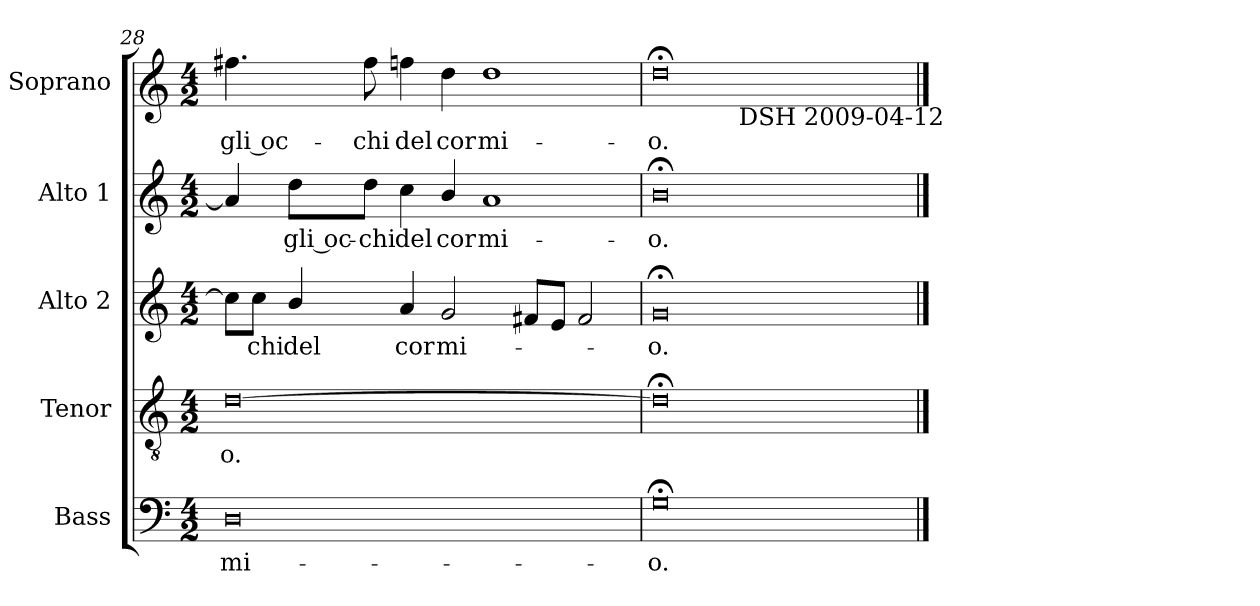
**kern	**text	**kern	**text	**kern	**text	**kern	**text	**kern	**text
*part5	*part5	*part4	*part4	*part3	*part3	*part2	*part2	*part1	*part1
*staff5	*staff5	*staff4	*staff4	*staff3	*staff3	*staff2	*staff2	*staff1	*staff1
*I"Bass	*	*I"Tenor	*	*I"Alto 2	*	*I"Alto 1	*	*I"Soprano	*
*I'B	*	*I'T	*	*I'A2	*	*I'A1	*	*I'S	*
*clefF4	*	*clefGv2	*	*clefG2	*	*clefG2	*	*clefG2	*
*	*	*ITrd7c12	*	*	*	*	*	*	*
*k[]	*	*k[]	*	*k[]	*	*k[]	*	*k[]	*
*C:	*	*C:	*	*C:	*	*C:	*	*C:	*
*M4/2	*	*M4/2	*	*M4/2	*	*M4/2	*	*M4/2	*
=28	=28	=28	=28	=28	=28	=28	=28	=28	=28
!	!LO:LY:b:color=#000000	!	!	!	!	!	!	!	!
!	!	!	!LO:LY:b:color=#000000	!	!	!	!	!	!
!	!	!	!	!	!	!	!	!	!LO:LY:b:color=#000000
0Di	mi-	[0Di	-o.	8cci\L]	.	4ai/]	.	4.ff#Xi\	gli oc-
!	!	!	!	!	!LO:LY:b:color=#000000	!	!	!	!
.	.	.	.	8cci\J	-chi	.	.	.	.
!	!	!	!	!	!LO:LY:b:color=#000000	!	!	!	!
!	!	!	!	!	!	!	!LO:LY:b:color=#000000	!	!
.	.	.	.	4bi/	del	8ddi\L	gli oc-	.	.
!	!	!	!	!	!	!	!LO:LY:b:color=#000000	!	!
!	!	!	!	!	!	!	!	!	!LO:LY:b:color=#000000
.	.	.	.	.	.	8ddi\J	-chi	8ff#i\	-chi
!	!	!	!	!	!LO:LY:b:color=#000000	!	!	!	!
!	!	!	!	!	!	!	!LO:LY:b:color=#000000	!	!
!	!	!	!	!	!	!	!	!	!LO:LY:b:color=#000000
.	.	.	.	4ai/	cor	4cci\	del	4ffni\	del
!	!	!	!	!	!LO:LY:b:color=#000000	!	!	!	!
!	!	!	!	!	!	!	!LO:LY:b:color=#000000	!	!
!	!	!	!	!	!	!	!	!	!LO:LY:b:color=#000000
.	.	.	.	2gi/	mi-	4bi/	cor	4ddi\	cor
!	!	!	!	!	!	!	!LO:LY:b:color=#000000	!	!
!	!	!	!	!	!	!	!	!	!LO:LY:b:color=#000000
.	.	.	.	.	.	1ai	mi-	1ddi	mi-
.	.	.	.	8f#Xi/L	.	.	.	.	.
.	.	.	.	8ei/J	.	.	.	.	.
.	.	.	.	2f#i/	.	.	.	.	.
=29	=29	=29	=29	=29	=29	=29	=29	=29	=29
!	!LO:LY:b:color=#000000	!	!	!	!	!	!	!	!
!	!	!	!	!	!LO:LY:b:color=#000000	!	!	!	!
!	!	!	!	!	!	!	!LO:LY:b:color=#000000	!	!
!	!	!	!	!	!	!	!	!	!LO:LY:b:color=#000000
*	*	*	*	*	*	*	*	*^	*
0G;i	-o.	0D;i]	.	0g;i	-o.	0b;i	-o.	0dd;i	4ryy	-o.
.	.	.	.	.	.	.	.	.	8ryy	.
.	.	.	.	.	.	.	.	.	32...ryy	.
!	!	!	!	!	!	!	!	!	!LO:TX:b:t=DSH 2009-04-12	!
.	.	.	.	.	.	.	.	.	1ryy	.
.	.	.	.	.	.	.	.	.	2ryy	.
.	.	.	.	.	.	.	.	.	16ryy	.
.	.	.	.	.	.	.	.	.	256ryy	.
*	*	*	*	*	*	*	*	*v	*v	*
==	==	==	==	==	==	==	==	==	==
*-	*-	*-	*-	*-	*-	*-	*-	*-	*-
